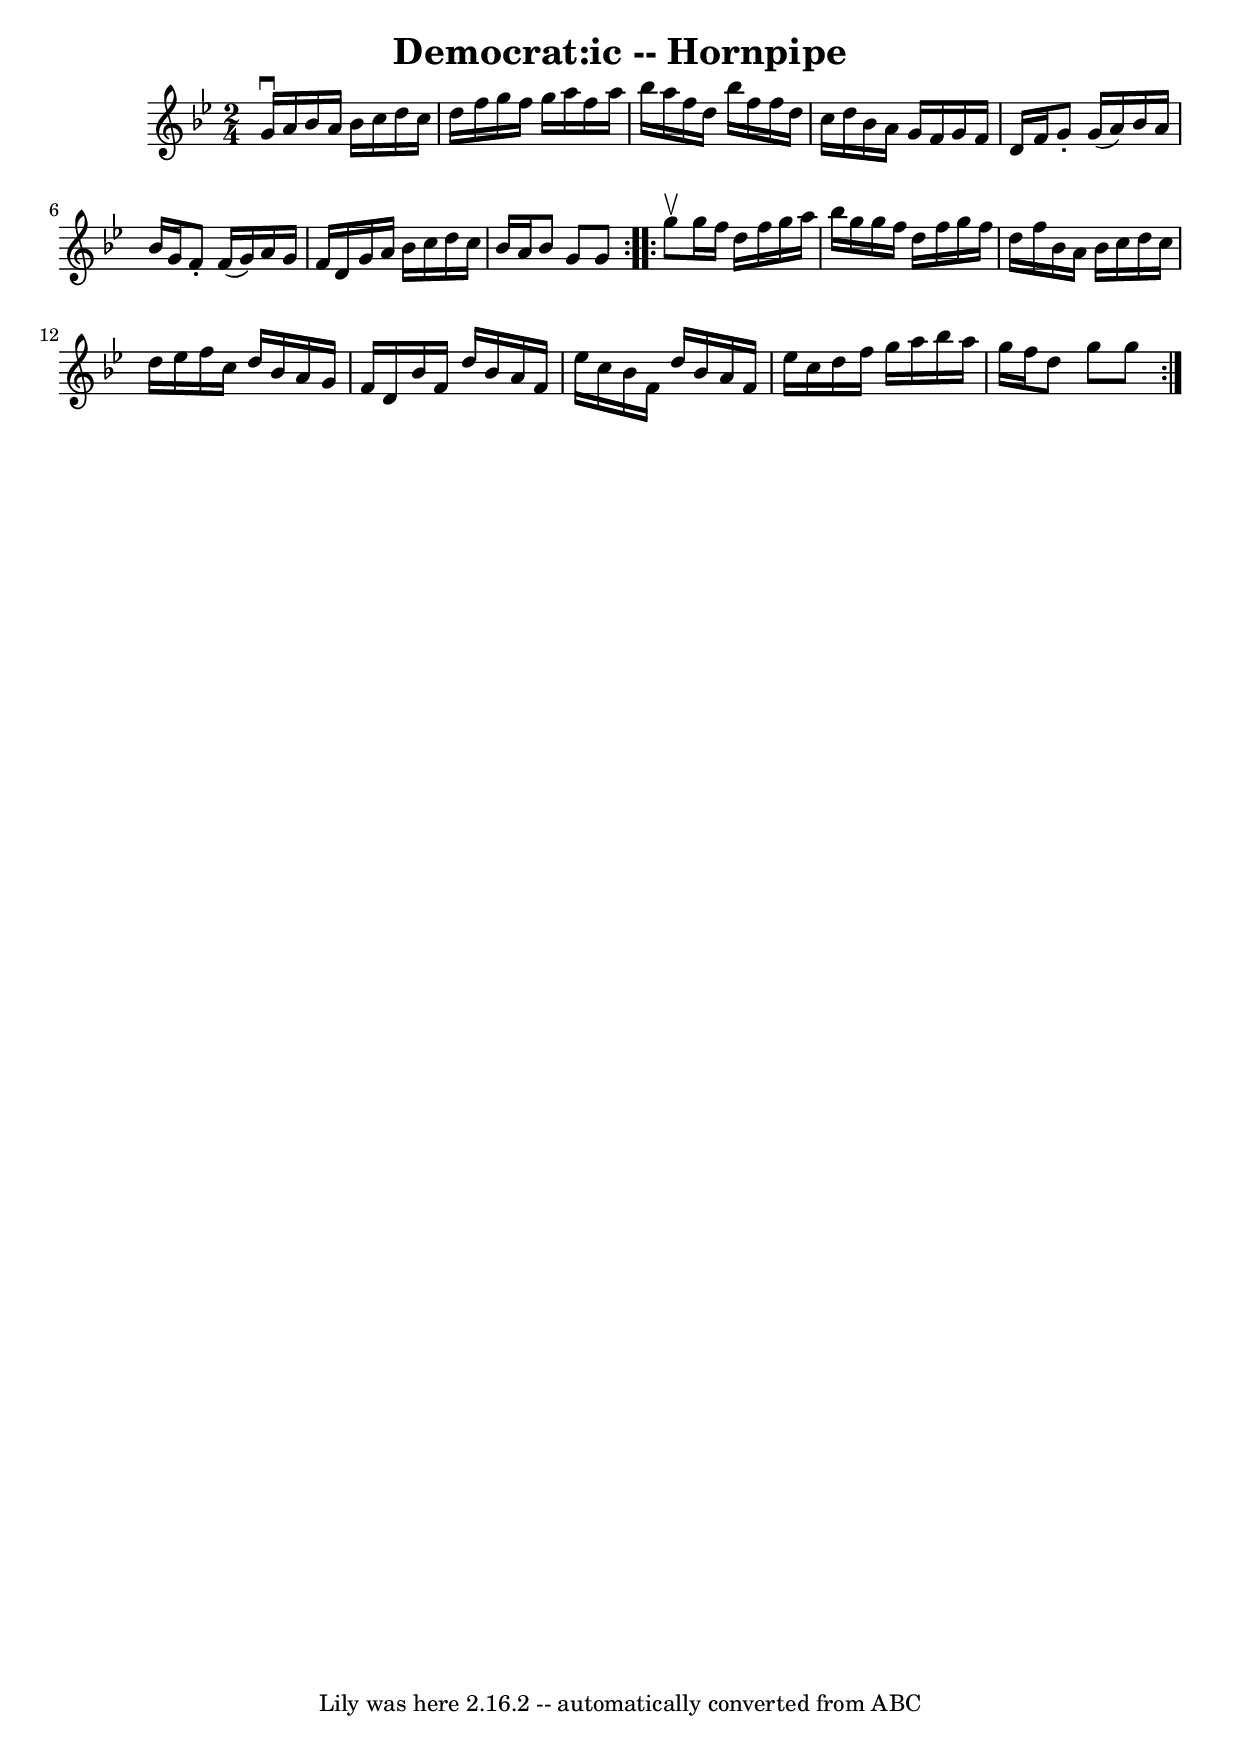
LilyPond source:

\version "2.7.40"
\include "Mammoth.ily"
\header {
	book = "Cole's 1000 Fiddle Tunes"
	crossRefNumber = "1"
	footnotes = ""
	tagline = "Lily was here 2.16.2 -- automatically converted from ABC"
	title = "Democrat:ic -- Hornpipe"
}
voicedefault =  {
\set Score.defaultBarType = "empty"

\repeat volta 2 {
\time 2/4 \key g \minor g'16^\downbow a'16  |
 bes'16 a'16    
bes'16 c''16 d''16 c''16 d''16 f''16  |
 g''16 f''16  
 g''16 a''16 f''16 a''16 bes''16 a''16  |
 f''16    
d''16 bes''16 f''16 f''16 d''16 c''16 d''16  |
   
bes'16 a'16 g'16 f'16 g'16 f'16 d'16 f'16  |
     
g'8 -. g'16 (a'16) bes'16 a'16 bes'16 g'16  |
 f'8 
-. f'16 (g'16) a'16 g'16 f'16 d'16  |
 g'16 a'16  
 bes'16 c''16 d''16 c''16 bes'16 a'16  |
 bes'8 g'8  
 g'8  }     \repeat volta 2 { g''8^\upbow |
 g''16 f''16    
d''16 f''16 g''16 a''16 bes''16 g''16  |
 g''16 f''16 
 d''16 f''16 g''16 f''16 d''16 f''16  |
 bes'16    
a'16 bes'16 c''16 d''16 c''16 d''16 ees''16  |
 f''16 
 c''16 d''16 bes'16 a'16 g'16 f'16 d'16  |
     
bes'16 f'16 d''16 bes'16 a'16 f'16 ees''16 c''16  |
 
 bes'16 f'16 d''16 bes'16 a'16 f'16 ees''16 c''16  
|
 d''16 f''16 g''16 a''16 bes''16 a''16 g''16    
f''16  |
 d''8 g''8 g''8  }   
}

\score{
    <<

	\context Staff="default"
	{
	    \voicedefault 
	}

    >>
	\layout {
	}
	\midi {}
}
